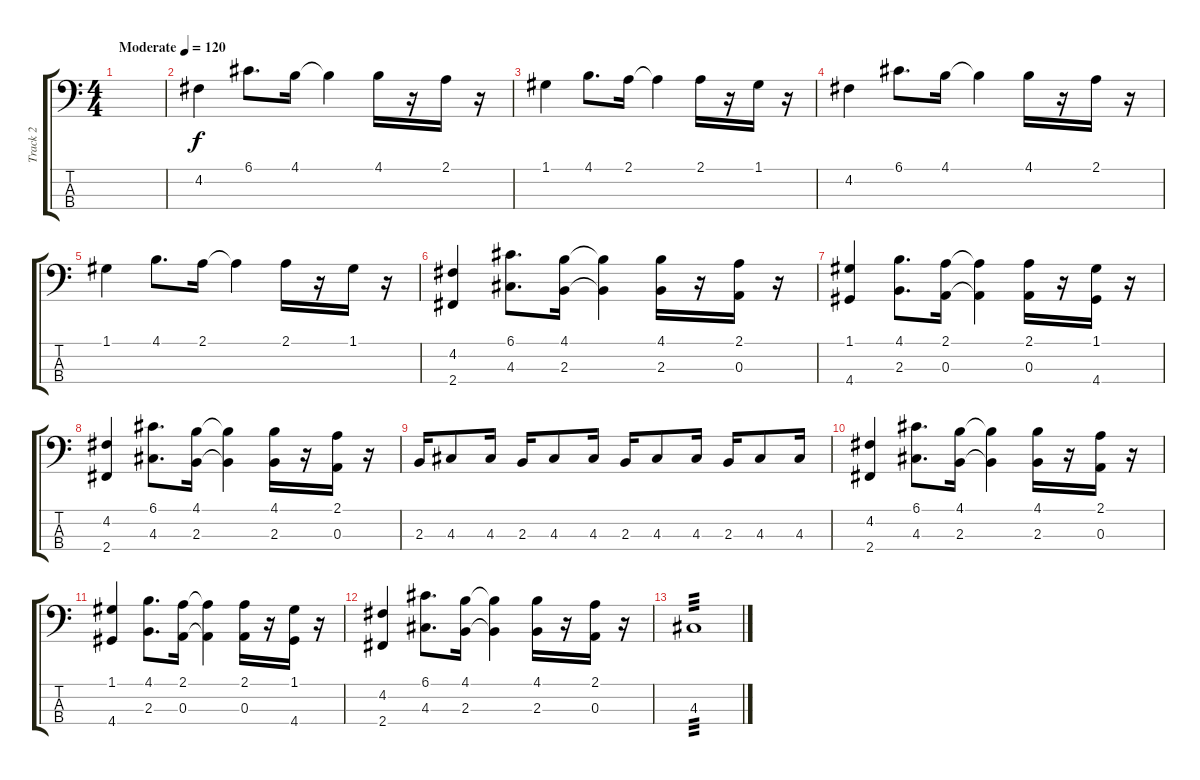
\track ("Track 2" "Track 2") {instrument electricbassfinger}
\staff {score tabs}
\tuning (G2 D2 A1 E1) {hide}
\ts (4 4)
\tempo (120 "Moderate")
\clef f4
\ks c
|
4.2.4 6.1.8{d} 4.1.16 4.1{t}.4 4.1.16 r.16 2.1.16 r.16 |
1.1.4 4.1.8{d} 2.1.16 2.1{t}.4 2.1.16 r.16 1.1.16 r.16 |
4.2.4 6.1.8{d} 4.1.16 4.1{t}.4 4.1.16 r.16 2.1.16 r.16 |
1.1.4 4.1.8{d} 2.1.16 2.1{t}.4 2.1.16 r.16 1.1.16 r.16 |
(4.2 2.4).4 (6.1 4.3).8{d} (4.1 2.3).16 (4.1{t} 2.3{t}).4 (4.1 2.3).16 r.16 (2.1 0.3).16 r.16 |
(1.1 4.4).4 (4.1 2.3).8{d} (2.1 0.3).16 (2.1{t} 0.3{t}).4 (2.1 0.3).16 r.16 (1.1 4.4).16 r.16 |
(4.2 2.4).4 (6.1 4.3).8{d} (4.1 2.3).16 (4.1{t} 2.3{t}).4 (4.1 2.3).16 r.16 (2.1 0.3).16 r.16 |
2.3.16 4.3.8 4.3.16 2.3.16 4.3.8 4.3.16 2.3.16 4.3.8 4.3.16 2.3.16 4.3.8 4.3.16 |
(4.2 2.4).4 (6.1 4.3).8{d} (4.1 2.3).16 (4.1{t} 2.3{t}).4 (4.1 2.3).16 r.16 (2.1 0.3).16 r.16 |
(1.1 4.4).4 (4.1 2.3).8{d} (2.1 0.3).16 (2.1{t} 0.3{t}).4 (2.1 0.3).16 r.16 (1.1 4.4).16 r.16 |
(4.2 2.4).4 (6.1 4.3).8{d} (4.1 2.3).16 (4.1{t} 2.3{t}).4 (4.1 2.3).16 r.16 (2.1 0.3).16 r.16 |
4.3.1{tp 3}
